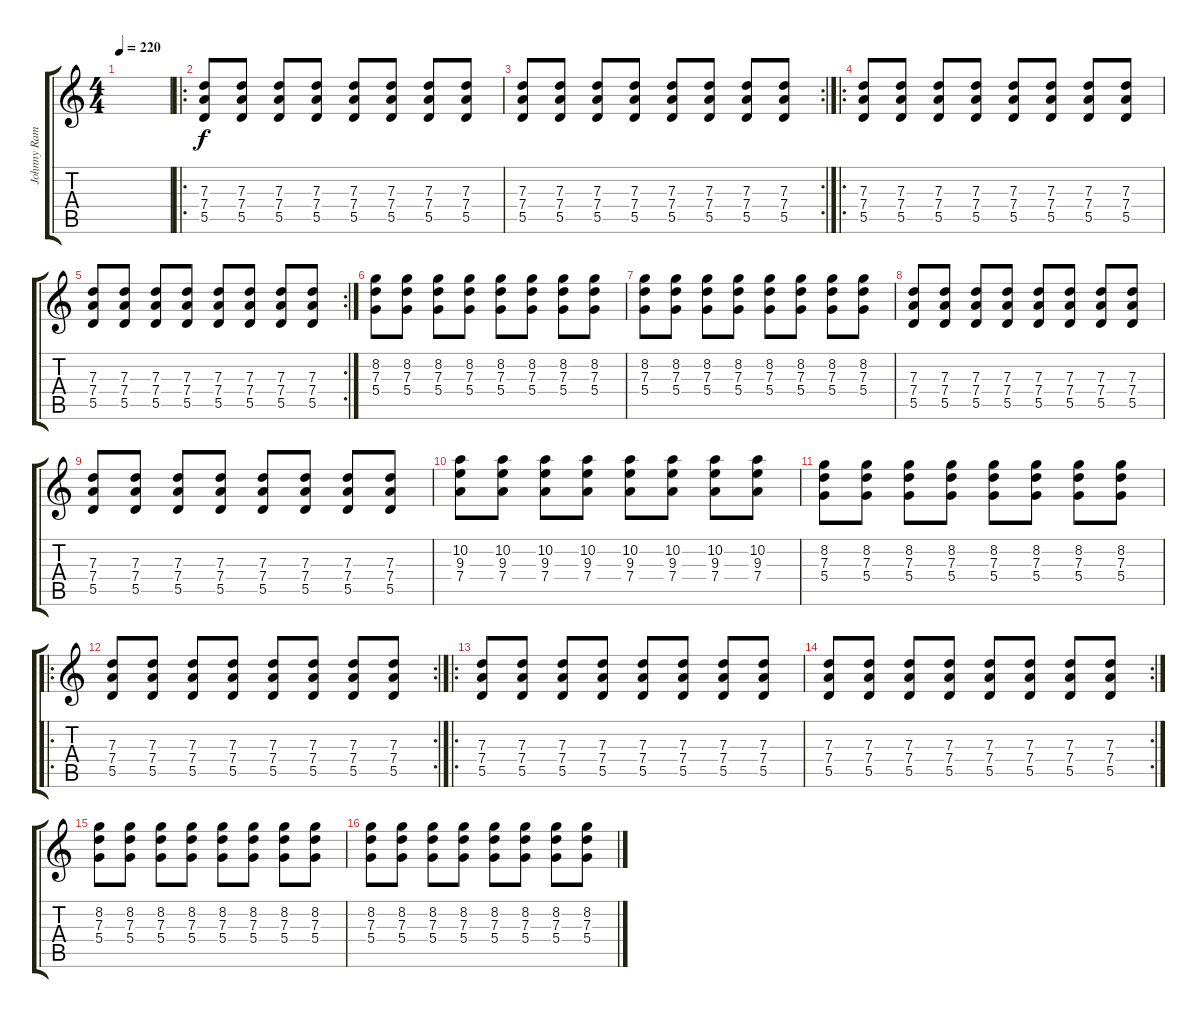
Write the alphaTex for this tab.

\track ("Johnny Ramone - Guitar" "Johnny Ram") {instrument distortionguitar}
\staff {score tabs}
\tuning (E4 B3 G3 D3 A2 E2) {hide}
\ts (4 4)
\tempo 220
\clef g2
\ks c
|
\ro
(7.3 7.4 5.5).8 (7.3 7.4 5.5).8 (7.3 7.4 5.5).8 (7.3 7.4 5.5).8 (7.3 7.4 5.5).8 (7.3 7.4 5.5).8 (7.3 7.4 5.5).8 (7.3 7.4 5.5).8 |
\rc 2
(7.3 7.4 5.5).8 (7.3 7.4 5.5).8 (7.3 7.4 5.5).8 (7.3 7.4 5.5).8 (7.3 7.4 5.5).8 (7.3 7.4 5.5).8 (7.3 7.4 5.5).8 (7.3 7.4 5.5).8 |
\ro
(7.3 7.4 5.5).8 (7.3 7.4 5.5).8 (7.3 7.4 5.5).8 (7.3 7.4 5.5).8 (7.3 7.4 5.5).8 (7.3 7.4 5.5).8 (7.3 7.4 5.5).8 (7.3 7.4 5.5).8 |
\rc 2
(7.3 7.4 5.5).8 (7.3 7.4 5.5).8 (7.3 7.4 5.5).8 (7.3 7.4 5.5).8 (7.3 7.4 5.5).8 (7.3 7.4 5.5).8 (7.3 7.4 5.5).8 (7.3 7.4 5.5).8 |
(8.2 7.3 5.4).8 (8.2 7.3 5.4).8 (8.2 7.3 5.4).8 (8.2 7.3 5.4).8 (8.2 7.3 5.4).8 (8.2 7.3 5.4).8 (8.2 7.3 5.4).8 (8.2 7.3 5.4).8 |
(8.2 7.3 5.4).8 (8.2 7.3 5.4).8 (8.2 7.3 5.4).8 (8.2 7.3 5.4).8 (8.2 7.3 5.4).8 (8.2 7.3 5.4).8 (8.2 7.3 5.4).8 (8.2 7.3 5.4).8 |
(7.3 7.4 5.5).8 (7.3 7.4 5.5).8 (7.3 7.4 5.5).8 (7.3 7.4 5.5).8 (7.3 7.4 5.5).8 (7.3 7.4 5.5).8 (7.3 7.4 5.5).8 (7.3 7.4 5.5).8 |
(7.3 7.4 5.5).8 (7.3 7.4 5.5).8 (7.3 7.4 5.5).8 (7.3 7.4 5.5).8 (7.3 7.4 5.5).8 (7.3 7.4 5.5).8 (7.3 7.4 5.5).8 (7.3 7.4 5.5).8 |
(10.2 9.3 7.4).8 (10.2 9.3 7.4).8 (10.2 9.3 7.4).8 (10.2 9.3 7.4).8 (10.2 9.3 7.4).8 (10.2 9.3 7.4).8 (10.2 9.3 7.4).8 (10.2 9.3 7.4).8 |
(8.2 7.3 5.4).8 (8.2 7.3 5.4).8 (8.2 7.3 5.4).8 (8.2 7.3 5.4).8 (8.2 7.3 5.4).8 (8.2 7.3 5.4).8 (8.2 7.3 5.4).8 (8.2 7.3 5.4).8 |
\ro
\rc 2
(7.3 7.4 5.5).8 (7.3 7.4 5.5).8 (7.3 7.4 5.5).8 (7.3 7.4 5.5).8 (7.3 7.4 5.5).8 (7.3 7.4 5.5).8 (7.3 7.4 5.5).8 (7.3 7.4 5.5).8 |
\ro
(7.3 7.4 5.5).8 (7.3 7.4 5.5).8 (7.3 7.4 5.5).8 (7.3 7.4 5.5).8 (7.3 7.4 5.5).8 (7.3 7.4 5.5).8 (7.3 7.4 5.5).8 (7.3 7.4 5.5).8 |
\rc 2
(7.3 7.4 5.5).8 (7.3 7.4 5.5).8 (7.3 7.4 5.5).8 (7.3 7.4 5.5).8 (7.3 7.4 5.5).8 (7.3 7.4 5.5).8 (7.3 7.4 5.5).8 (7.3 7.4 5.5).8 |
(8.2 7.3 5.4).8 (8.2 7.3 5.4).8 (8.2 7.3 5.4).8 (8.2 7.3 5.4).8 (8.2 7.3 5.4).8 (8.2 7.3 5.4).8 (8.2 7.3 5.4).8 (8.2 7.3 5.4).8 |
(8.2 7.3 5.4).8 (8.2 7.3 5.4).8 (8.2 7.3 5.4).8 (8.2 7.3 5.4).8 (8.2 7.3 5.4).8 (8.2 7.3 5.4).8 (8.2 7.3 5.4).8 (8.2 7.3 5.4).8
